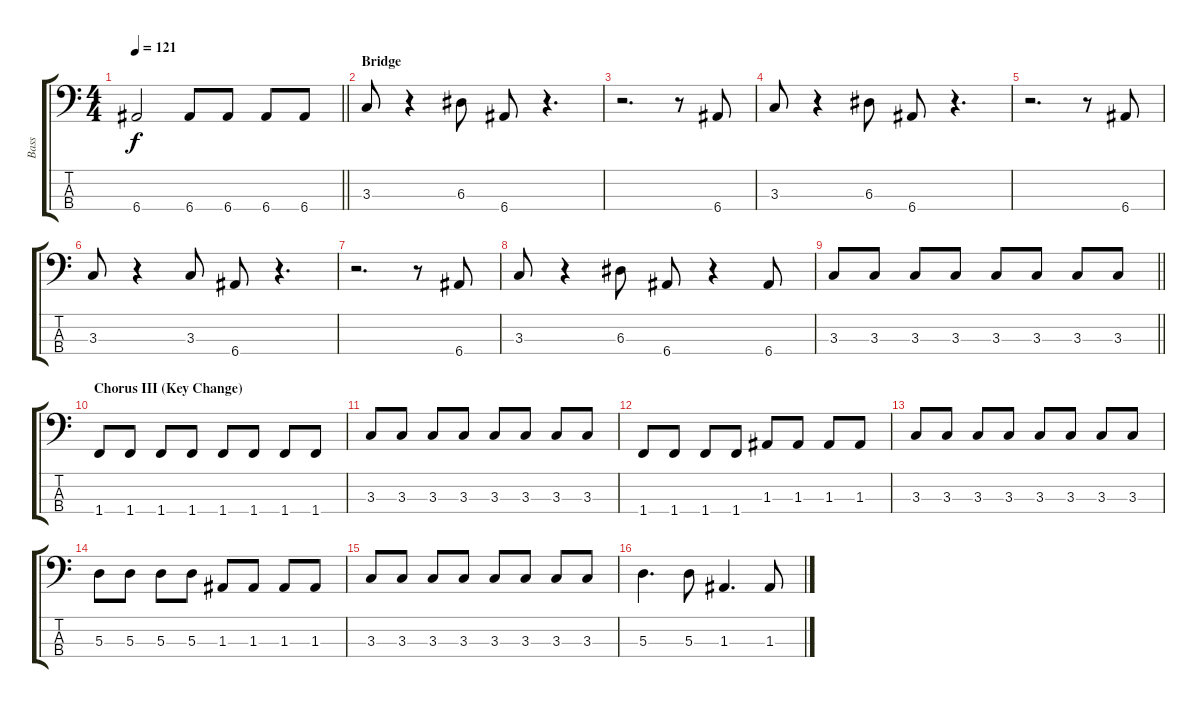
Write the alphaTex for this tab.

\track ("Bass" "Bass") {instrument electricbassfinger}
\staff {score tabs}
\tuning (G2 D2 A1 E1) {hide}
\ts (4 4)
\tempo 121
\clef f4
\barLineRight lightlight
\ks c
6.4.2{dy f} 6.4.8 6.4.8 6.4.8 6.4.8 |
\section ("" "Bridge")
3.3.8 r.4 6.3.8 6.4.8 r.4{d} |
r.2{d} r.8 6.4.8 |
3.3.8 r.4 6.3.8 6.4.8 r.4{d} |
r.2{d} r.8 6.4.8 |
3.3.8 r.4 3.3.8 6.4.8 r.4{d} |
r.2{d} r.8 6.4.8 |
3.3.8 r.4 6.3.8 6.4.8 r.4 6.4.8 |
\barLineRight lightlight
3.3.8 3.3.8 3.3.8 3.3.8 3.3.8 3.3.8 3.3.8 3.3.8 |
\section ("" "Chorus III (Key Change)")
1.4.8 1.4.8 1.4.8 1.4.8 1.4.8 1.4.8 1.4.8 1.4.8 |
3.3.8 3.3.8 3.3.8 3.3.8 3.3.8 3.3.8 3.3.8 3.3.8 |
1.4.8 1.4.8 1.4.8 1.4.8 1.3.8 1.3.8 1.3.8 1.3.8 |
3.3.8 3.3.8 3.3.8 3.3.8 3.3.8 3.3.8 3.3.8 3.3.8 |
5.3.8 5.3.8 5.3.8 5.3.8 1.3.8 1.3.8 1.3.8 1.3.8 |
3.3.8 3.3.8 3.3.8 3.3.8 3.3.8 3.3.8 3.3.8 3.3.8 |
5.3.4{d} 5.3.8 1.3.4{d} 1.3.8
